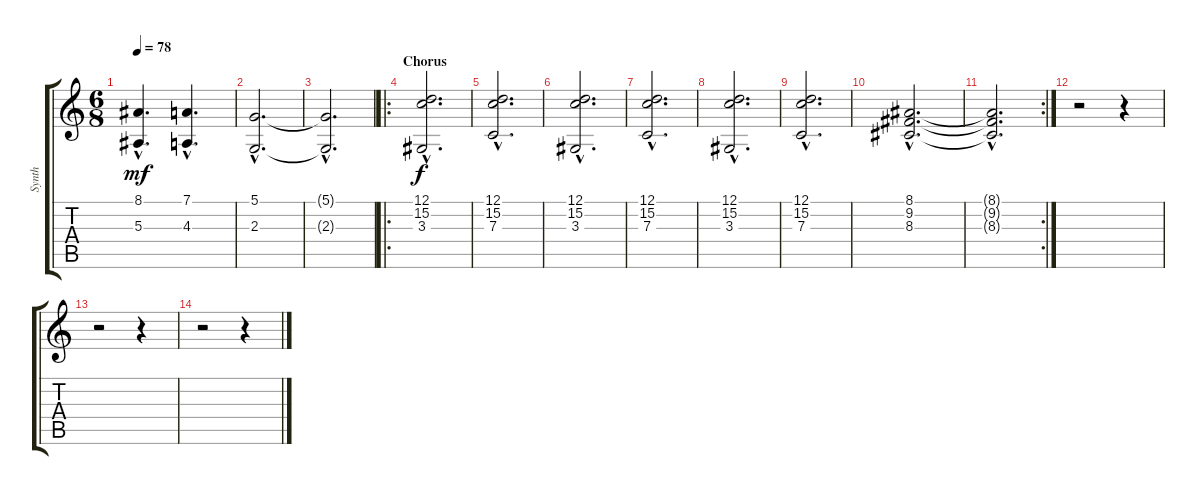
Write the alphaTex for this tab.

\track ("Synth" "Synth") {instrument synthstrings1}
\staff {score tabs}
\tuning (D4 A3 F3 C3 G2 C2) {hide}
\ts (6 8)
\tempo 78
\clef g2
\ks c
(8.1{hac t} 5.3{hac t}).4{d dy mf} (7.1{hac} 4.3{hac}).4{d} |
(5.1{hac} 2.3{hac}).2{d} |
(5.1{hac t} 2.3{hac t}).2{d} |
\ro
\section ("" "Chorus")
(12.1{hac} 15.2{hac} 3.3{hac}).2{d dy f} |
(12.1{hac} 15.2{hac} 7.3{hac}).2{d} |
(12.1{hac} 15.2{hac} 3.3{hac}).2{d} |
(12.1{hac} 15.2{hac} 7.3{hac}).2{d} |
(12.1{hac} 15.2{hac} 3.3{hac}).2{d} |
(12.1{hac} 15.2{hac} 7.3{hac}).2{d} |
(8.1{hac} 9.2{hac} 8.3{hac}).2{d} |
\rc 2
(8.1{hac t} 9.2{hac t} 8.3{hac t}).2{d} |
r.2 r.4 |
r.2 r.4 |
r.2 r.4
